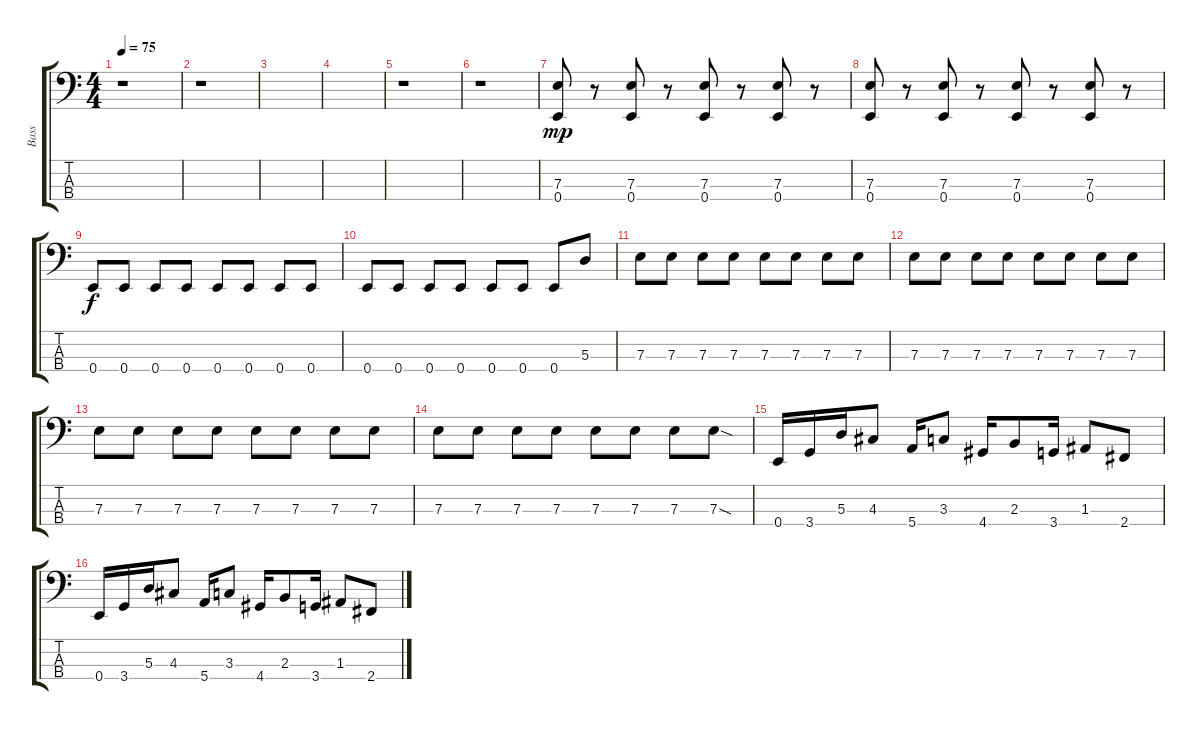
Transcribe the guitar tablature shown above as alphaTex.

\track ("Bass" "Bass") {instrument electricbassfinger}
\staff {score tabs}
\tuning (G2 D2 A1 E1) {hide}
\ts (4 4)
\tempo 75
\clef f4
\ks c
r.1{dy mp instrument electricbassfinger} |
r.1 |
|
|
r.1 |
r.1 |
(7.3 0.4).8 r.8 (7.3 0.4).8 r.8 (7.3 0.4).8 r.8 (7.3 0.4).8 r.8 |
(7.3 0.4).8 r.8 (7.3 0.4).8 r.8 (7.3 0.4).8 r.8 (7.3 0.4).8 r.8 |
0.4.8{dy f} 0.4.8 0.4.8 0.4.8 0.4.8 0.4.8 0.4.8 0.4.8 |
0.4.8 0.4.8 0.4.8 0.4.8 0.4.8 0.4.8 0.4.8 5.3.8 |
7.3.8 7.3.8 7.3.8 7.3.8 7.3.8 7.3.8 7.3.8 7.3.8 |
7.3.8 7.3.8 7.3.8 7.3.8 7.3.8 7.3.8 7.3.8 7.3.8 |
7.3.8 7.3.8 7.3.8 7.3.8 7.3.8 7.3.8 7.3.8 7.3.8 |
7.3.8 7.3.8 7.3.8 7.3.8 7.3.8 7.3.8 7.3.8 7.3{sod}.8 |
0.4.16 3.4.16 5.3.16 4.3.8 5.4.16 3.3.8 4.4.16 2.3.8 3.4.16 1.3.8 2.4.8 |
0.4.16 3.4.16 5.3.16 4.3.8 5.4.16 3.3.8 4.4.16 2.3.8 3.4.16 1.3.8 2.4.8
